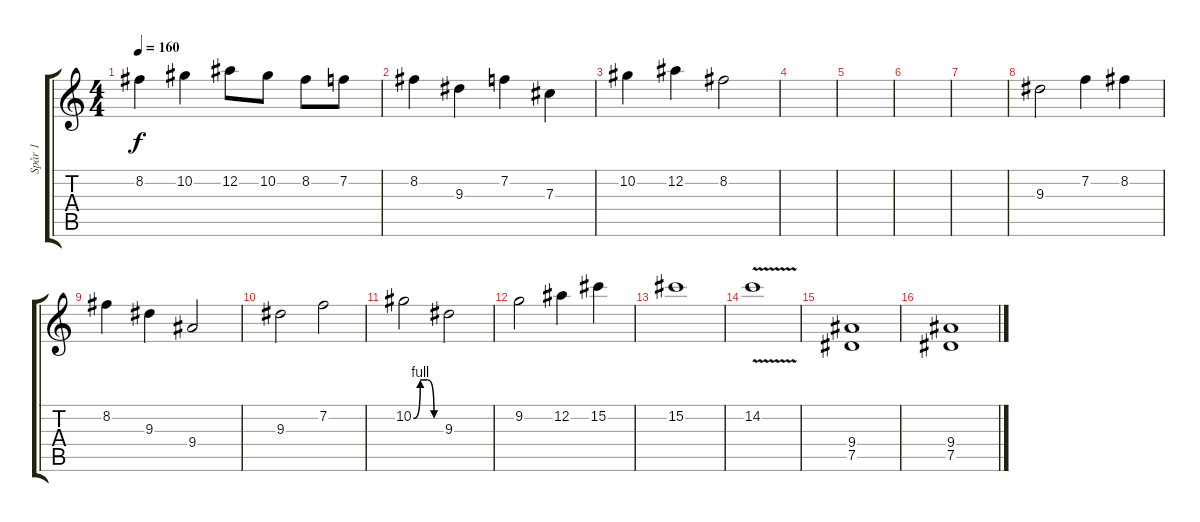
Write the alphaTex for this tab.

\track ("Spår 1" "Spår 1") {instrument distortionguitar}
\staff {score tabs}
\tuning (Eb4 Bb3 Gb3 Db3 Ab2 Eb2) {hide}
\ts (4 4)
\tempo 160
\clef g2
\ks c
8.2.4{dy f} 10.2.4 12.2.8 10.2.8 8.2.8 7.2.8 |
8.2.4 9.3.4 7.2.4 7.3.4 |
10.2.4 12.2.4 8.2.2 |
|
|
|
|
9.3.2{volume 16} 7.2.4 8.2.4 |
8.2.4 9.3.4 9.4.2 |
9.3.2 7.2.2 |
10.2{be (custom 0 0 15 4 30 4 45 0 60 0)}.2 9.3.2 |
9.2.2 12.2.4 15.2.4 |
15.2.1 |
14.2{v}.1 |
(9.4 7.5).1 |
(9.4 7.5).1
